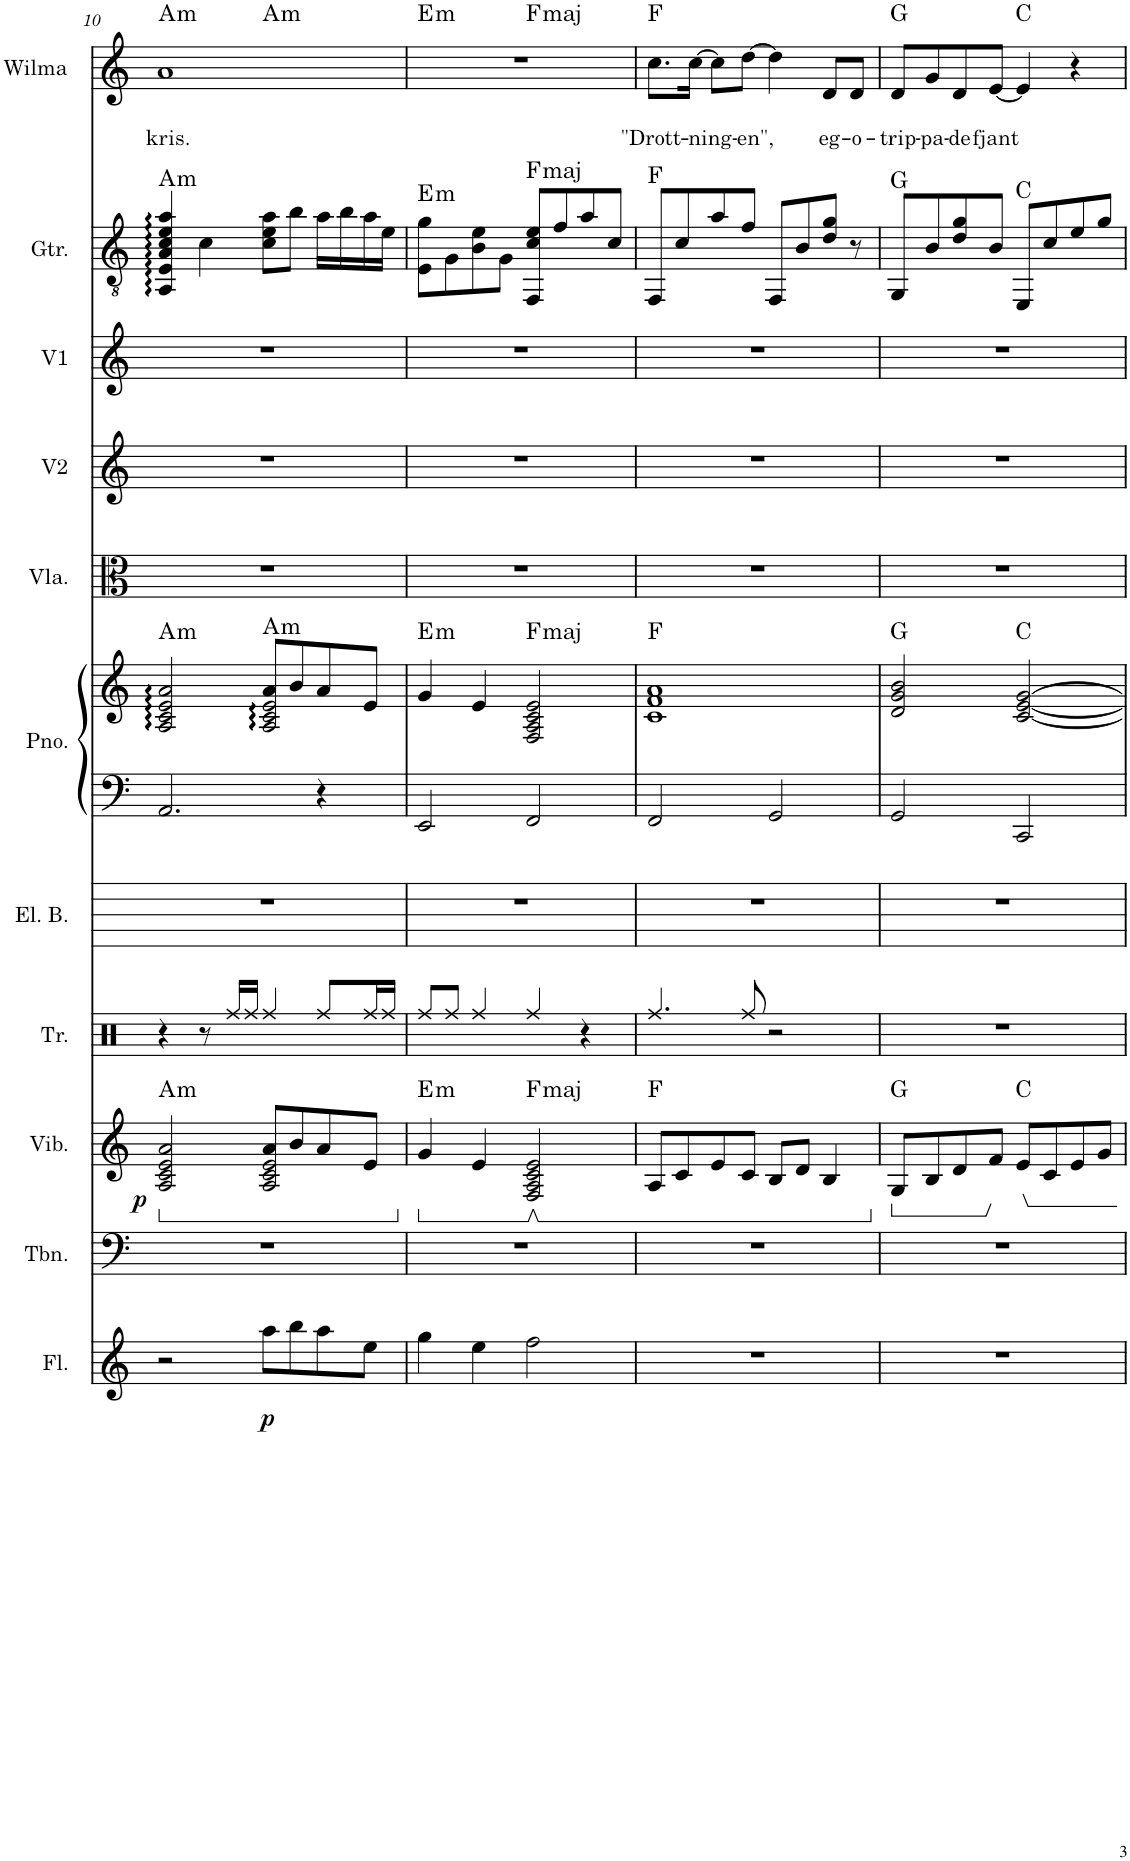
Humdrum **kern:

**kern	**dynam	**kern	**kern	**dynam	**harte	**kern	**kern	**kern	**kern	**harte	**kern	**kern	**kern	**kern	**kern	**harte	**kern	**text	**text	**harte
*part11	*part11	*part10	*part9	*part9	*part9	*part8	*part7	*part6	*part6	*part6	*part5	*part4	*part3	*part2	*part2	*part2	*part1	*part1	*part1	*part1
*staff13	*staff13	*staff12	*staff11	*staff11	*	*staff10	*staff9	*staff8	*staff7	*	*staff6	*staff5	*staff4	*staff3	*staff2	*	*staff1	*staff1	*staff1	*
*I"Flute	*	*I"Trombone	*I"Vibraphone	*	*	*I"Trummor	*I"5-str. Electric Bass	*I"Piano	*	*	*I"Viola	*I"Violin 2	*I"Violin 1	*I"Gitarr	*	*	*I"Wilma (Åsken)	*	*	*
*I'Fl.	*	*I'Tbn.	*I'Vib.	*	*	*I'Tr.	*I'El. B.	*I'Pno.	*	*	*I'Vla.	*I'V2	*I'V1	*I'Gtr.	*	*	*I'Wilma	*	*	*
!!LO:PB:g=z
*clefG2	*	*clefF4	*clefG2	*	*	*clefX	*	*clefF4	*clefG2	*	*clefC3	*clefG2	*clefG2	*	*clefGv2	*	*clefG2	*	*	*
*	*	*	*	*	*	*	*Trd7c12	*	*	*	*	*	*	*	*	*	*	*	*	*
*k[]	*	*k[]	*k[]	*	*	*k[]	*k[]	*k[]	*k[]	*	*k[]	*k[]	*k[]	*k[]	*k[]	*	*k[]	*	*	*
*M4/4	*	*M4/4	*M4/4	*	*	*M4/4	*M4/4	*M4/4	*M4/4	*	*M4/4	*M4/4	*M4/4	*M4/4	*M4/4	*	*M4/4	*	*	*
*	*	*	*ped	*	*	*	*	*	*	*	*	*	*	*	*	*	*	*	*	*
=10	=10	=10	=10	=10	=10	=10	=10	=10	=10	=10	=10	=10	=10	=10	=10	=10	=10	=10	=10	=10
*	*	*	*^	*	*	*	*	*	*^	*	*	*	*	*	*	*	*	*	*	*
!	!	!	!	!	!LO:DY:b	!LO:H:kt=m	!	!	!	!	!	!LO:H:kt=m	!	!	!	!	!	!LO:H:kt=m	!	!	!LO:LY:b	!LO:H:kt=m
*	*	*	*	*	*	*	*	*	*	*	*	*	*	*	*	*	*	*	*^	*	*	*
2r	.	1r	2A/ 2c/ 2e/ 2a/	2ryy	p	A:min	4r	1r	2.AA/	2A/ 2c/ 2e/ 2a/	2ryy	A:min	1r	1r	1r	4AA 4E 4A 4c 4e 4a	4AA/ 4E/ 4A/ 4c/ 4e/ 4a/	A:min	1a	2ryy	.	kris.	A:min
.	.	.	.	.	.	.	8r	.	.	.	.	.	.	.	.	4c	4c\	.	.	.	.	.	.
.	.	.	.	.	.	.	16Rff/LL	.	.	.	.	.	.	.	.	.	.	.	.	.	.	.	.
.	.	.	.	.	.	.	16Rff/JJ	.	.	.	.	.	.	.	.	.	.	.	.	.	.	.	.
!	!LO:DY:b	!	!	!	!	!	!	!	!	!	!	!LO:H:kt=m	!	!	!	!	!	!	!	!	!	!	!LO:H:kt=m
8aa\L	p	.	2A/ 2c/ 2e/	8a/L	.	.	4Rff/	.	.	2A/ 2c/ 2e/	8a/L	A:min	.	.	.	8c\ 8e\ 8a\L	8c\ 8e\ 8a\L	.	.	2ryy	.	.	A:min
8bb\	.	.	.	8b/	.	.	.	.	.	.	8b/	.	.	.	.	8b\J	8b\J	.	.	.	.	.	.
8aa\	.	.	.	8a/	.	.	8Rff/L	.	4r	.	8a/	.	.	.	.	16a\LL	16a\LL	.	.	.	.	.	.
.	.	.	.	.	.	.	.	.	.	.	.	.	.	.	.	16b\J	16b\	.	.	.	.	.	.
8ee\J	.	.	.	8e/J	.	.	16Rff/L	.	.	.	8e/J	.	.	.	.	16a\L	16a\	.	.	.	.	.	.
.	.	.	.	.	.	.	16Rff/JJ	.	.	.	.	.	.	.	.	16e\JJ	16e\JJ	.	.	.	.	.	.
*	*	*	*v	*v	*	*	*	*	*	*v	*v	*	*	*	*	*	*	*	*	*	*	*	*
=11	=11	=11	=11	=11	=11	=11	=11	=11	=11	=11	=11	=11	=11	=11	=11	=11	=11	=11	=11	=11	=11
*	*	*	*Xped	*	*	*	*	*	*	*	*	*	*	*	*	*	*	*	*	*	*
!	!	!	!	!	!LO:H:kt=m	!	!	!	!	!LO:H:kt=m	!	!	!	!	!	!LO:H:kt=m	!	!	!	!	!LO:H:kt=m
4gg\	.	1r	4g/	.	E:min	8Rff/L	1r	2EE/	4g/	E:min	1r	1r	1r	8E\ 8g\L	8E\ 8g\L	E:min	1r	2ryy	.	.	E:min
.	.	.	.	.	.	8Rff/J	.	.	.	.	.	.	.	8G\J	8G\	.	.	.	.	.	.
4ee\	.	.	4e/	.	.	4Rff/	.	.	4e/	.	.	.	.	8B\ 8e\L	8B\ 8e\	.	.	.	.	.	.
.	.	.	.	.	.	.	.	.	.	.	.	.	.	8G\J	8G\J	.	.	.	.	.	.
!	!	!	!	!	!LO:H:kt=maj	!	!	!	!	!LO:H:kt=maj	!	!	!	!	!	!LO:H:kt=maj	!	!	!	!	!LO:H:kt=maj
2ff\	.	.	2F/ 2A/ 2c/ 2e/	.	F:maj	4Rff/	.	2FF/	2F/ 2A/ 2c/ 2e/	F:maj	.	.	.	8FF\ 8c\ 8e\L	8FF/ 8c/ 8e/L	F:maj	.	2ryy	.	.	F:maj
.	.	.	.	.	.	.	.	.	.	.	.	.	.	8f\J	8f/	.	.	.	.	.	.
.	.	.	.	.	.	4r	.	.	.	.	.	.	.	8a\L	8a/	.	.	.	.	.	.
.	.	.	.	.	.	.	.	.	.	.	.	.	.	8c\J	8c/J	.	.	.	.	.	.
=12	=12	=12	=12	=12	=12	=12	=12	=12	=12	=12	=12	=12	=12	=12	=12	=12	=12	=12	=12	=12	=12
!	!	!	!	!	!	!	!	!	!	!	!	!	!	!	!	!	!	!	!	!LO:LY:b	!
*	*	*	*	*	*	*	*	*	*	*	*	*	*	*	*	*	*v	*v	*	*	*
1r	.	1r	8A/L	.	F:maj	4.Rff/	1r	2FF/	1c 1f 1a	F:maj	1r	1r	1r	8FF\L	8FF/L	F:maj	8.cc\L	.	"Drott-	F:maj
.	.	.	8c/	.	.	.	.	.	.	.	.	.	.	8c\J	8c/	.	.	.	.	.
!	!	!	!	!	!	!	!	!	!	!	!	!	!	!	!	!	!	!	!LO:LY:b	!
.	.	.	.	.	.	.	.	.	.	.	.	.	.	.	.	.	[16cc\Jk	.	-ning-	.
.	.	.	8e/	.	.	.	.	.	.	.	.	.	.	8a\L	8a/	.	8cc\L]	.	.	.
!	!	!	!	!	!	!	!	!	!	!	!	!	!	!	!	!	!	!	!LO:LY:b	!
.	.	.	8c/J	.	.	8Rff/	.	.	.	.	.	.	.	8f\J	8f/J	.	[8dd\J	.	-en",	.
.	.	.	8B/L	.	.	2r	.	2GG/	.	.	.	.	.	8FF\L	8FF/L	.	4dd\]	.	.	.
.	.	.	8d/J	.	.	.	.	.	.	.	.	.	.	8B\J	8B/	.	.	.	.	.
!	!	!	!	!	!	!	!	!	!	!	!	!	!	!	!	!	!	!	!LO:LY:b	!
.	.	.	4B/	.	.	.	.	.	.	.	.	.	.	8d 8g	8d/ 8g/J	.	8d/L	.	eg-	.
!	!	!	!	!	!	!	!	!	!	!	!	!	!	!	!	!	!	!	!LO:LY:b	!
.	.	.	.	.	.	.	.	.	.	.	.	.	.	8r	8r	.	8d/J	.	-o-	.
=13	=13	=13	=13	=13	=13	=13	=13	=13	=13	=13	=13	=13	=13	=13	=13	=13	=13	=13	=13	=13
!	!	!	!	!	!	!	!	!	!	!	!	!	!	!	!	!	!	!	!LO:LY:b	!
1r	.	1r	8G/L	.	G:maj	1r	1r	2GG/	2d/ 2g/ 2b/	G:maj	1r	1r	1r	8GG\L	8GG/L	G:maj	8d/L	.	-trip-	G:maj
!	!	!	!	!	!	!	!	!	!	!	!	!	!	!	!	!	!	!	!LO:LY:b	!
.	.	.	8B/	.	.	.	.	.	.	.	.	.	.	8B\J	8B/	.	8g/	.	-pa-	.
!	!	!	!	!	!	!	!	!	!	!	!	!	!	!	!	!	!	!	!LO:LY:b	!
.	.	.	8d/	.	.	.	.	.	.	.	.	.	.	8d\ 8g\L	8d/ 8g/	.	8d/	.	-de	.
!	!	!	!	!	!	!	!	!	!	!	!	!	!	!	!	!	!	!	!LO:LY:b	!
.	.	.	8f/J	.	.	.	.	.	.	.	.	.	.	8B\J	8B/J	.	[8e/J	.	fjant	.
.	.	.	8e/L	.	C:maj	.	.	2CC/	[2c/ [2e/ [2g/	C:maj	.	.	.	8EE\L	8EE/L	C:maj	4e/]	.	.	C:maj
.	.	.	8c/	.	.	.	.	.	.	.	.	.	.	8c\J	8c/	.	.	.	.	.
.	.	.	8e/	.	.	.	.	.	.	.	.	.	.	8e\L	8e/	.	4r	.	.	.
.	.	.	8g/J	.	.	.	.	.	.	.	.	.	.	8g\J	8g/J	.	.	.	.	.
=	=	=	=	=	=	=	=	=	=	=	=	=	=	=	=	=	=	=	=	=
*-	*-	*-	*-	*-	*-	*-	*-	*-	*-	*-	*-	*-	*-	*-	*-	*-	*-	*-	*-	*-
